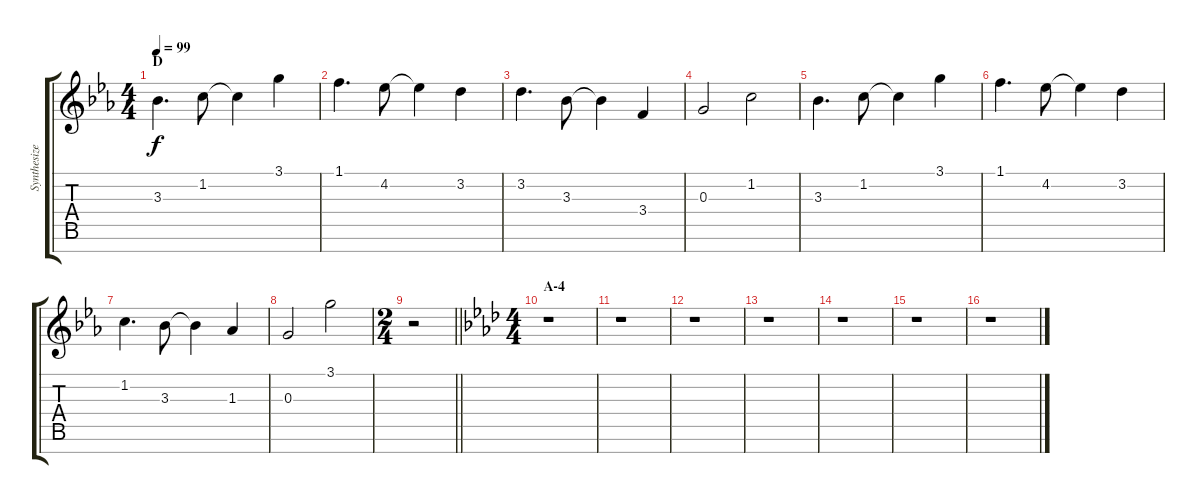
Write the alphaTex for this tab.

\track ("Synthesizer II" "Synthesize") {instrument fx5brightness}
\staff {score tabs}
\tuning (E5 B4 G4 D4 A3 E3 B2) {hide}
\ts (4 4)
\section ("" "D")
\tempo 99
\clef g2
\ks eb
3.3.4{d dy f} 1.2.8 1.2{t}.4 3.1.4 |
1.1.4{d} 4.2.8 4.2{t}.4 3.2.4 |
3.2.4{d} 3.3.8 3.3{t}.4 3.4.4 |
0.3.2 1.2.2 |
3.3.4{d} 1.2.8 1.2{t}.4 3.1.4 |
1.1.4{d} 4.2.8 4.2{t}.4 3.2.4 |
1.2.4{d} 3.3.8 3.3{t}.4 1.3.4 |
0.3.2 3.1.2 |
\ts (2 4)
\barLineRight lightlight
r.2 |
\ts (4 4)
\section ("" "A-4")
\ks ab
r.1 |
r.1 |
r.1 |
r.1 |
r.1 |
r.1 |
r.1
